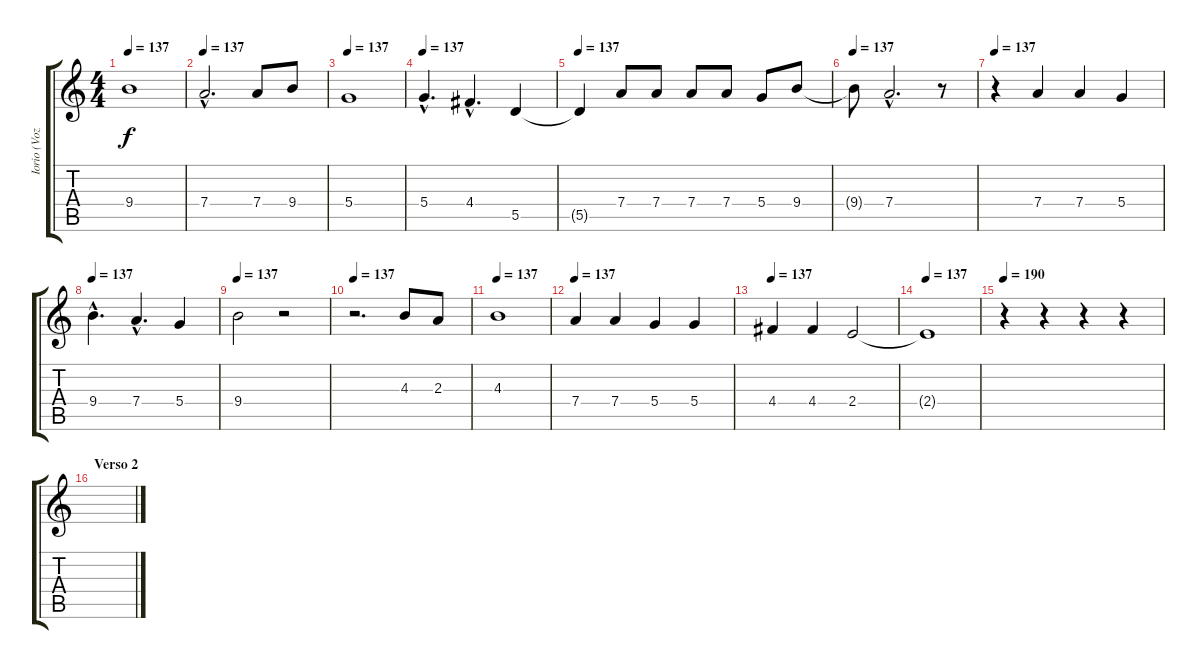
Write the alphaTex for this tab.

\track ("Iorio (Voz)" "Iorio (Voz") {instrument contrabass}
\staff {score tabs}
\tuning (E4 B3 G3 D3 A2 E2) {hide}
\ts (4 4)
\tempo 137
\clef g2
\ks c
9.4.1{dy f} |
\tempo 137
7.4{hac}.2{d} 7.4.8 9.4.8 |
\tempo 137
5.4.1 |
\tempo 137
5.4{hac}.4{d} 4.4{hac}.4{d} 5.5.4 |
\tempo 137
5.5{t}.4 7.4.8 7.4.8 7.4.8 7.4.8 5.4.8 9.4.8 |
\tempo 137
9.4{t}.8 7.4{hac}.2{d} r.8 |
\tempo 137
r.4 7.4.4 7.4.4 5.4.4 |
\tempo 137
9.4{hac}.4{d} 7.4{hac}.4{d} 5.4.4 |
\tempo 137
9.4.2 r.2 |
\tempo 137
r.2{d} 4.3.8 2.3.8 |
\tempo 137
4.3.1 |
\tempo 137
7.4.4 7.4.4 5.4.4 5.4.4 |
\tempo 137
4.4.4 4.4.4 2.4.2 |
\tempo 137
2.4{t}.1 |
\tempo 190
r.4 r.4 r.4 r.4 |
\section ("" "Verso 2")
